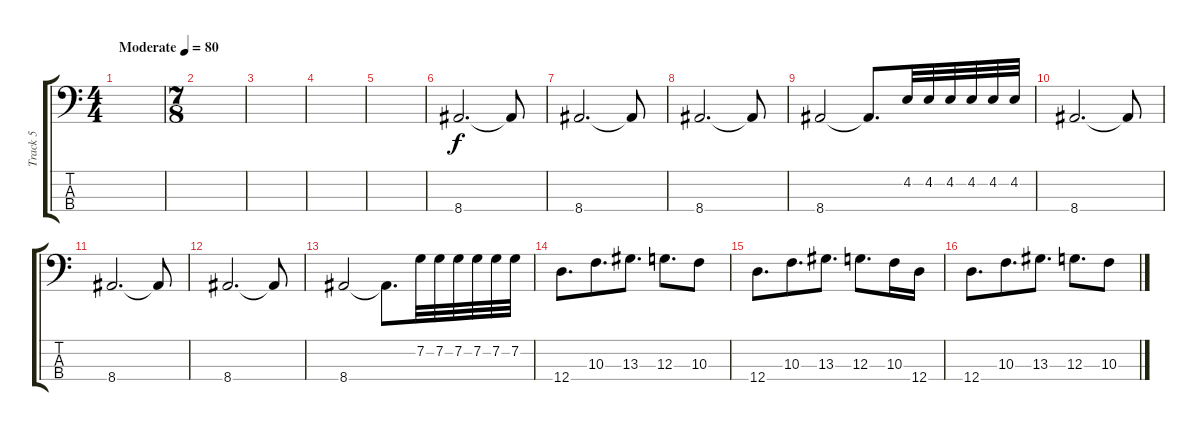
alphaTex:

\track ("Track 5" "Track 5") {instrument electricbassfinger}
\staff {score tabs}
\tuning (F2 C2 G1 D1) {hide}
\ts (4 4)
\tempo (80 "Moderate")
\clef f4
\ks c
|
\ts (7 8)
|
|
|
|
8.4.2{d} 8.4{t}.8 |
8.4.2{d} 8.4{t}.8 |
8.4.2{d} 8.4{t}.8 |
8.4.2 8.4{t}.8{d} 4.2.32 4.2.32 4.2.32 4.2.32 4.2.32 4.2.32 |
8.4.2{d} 8.4{t}.8 |
8.4.2{d} 8.4{t}.8 |
8.4.2{d} 8.4{t}.8 |
8.4.2 8.4{t}.8{d} 7.2.32 7.2.32 7.2.32 7.2.32 7.2.32 7.2.32 |
12.4.8{d} 10.3.8{d} 13.3.8{d} 12.3.8{d} 10.3.8 |
12.4.8{d} 10.3.8{d} 13.3.8{d} 12.3.8{d} 10.3.16 12.4.16 |
12.4.8{d} 10.3.8{d} 13.3.8{d} 12.3.8{d} 10.3.8
